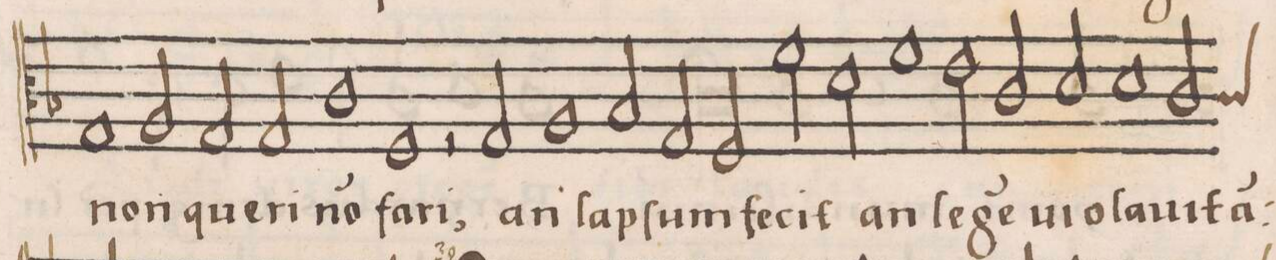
**kern	**text	**text
*I"CANTVS	*	*
*clefC3	*	*
*k[b-]	*	*
*met(C)	*	*
*M2/1	*	*
1G/	non	.
=60-	=60-	=60-
2A/	que-	.
2G/	-ri	.
2G/	no(n)	.
=61-	=61-	=61-
1c	fa-	.
1F	-ri,	.
=62-	=62-	=62-
2r	.	.
2G/	an	.
1A	lap-	.
=63-	=63-	=63-
2B-/	-ſum	.
2G/	fe-	.
2F/	-cit	.
2f\	an	.
=64-	=64-	=64-
2d\	le-	.
1f	-ge(m)	.
2e\	ui-	.
=65-	=65-	=65-
2c/	-o-	.
2d/	-la-	.
1d	-uit	.
=66-	=66-	=66-
*custos:c	*	*
2c/	a(n)	.
*-	*-	*-
